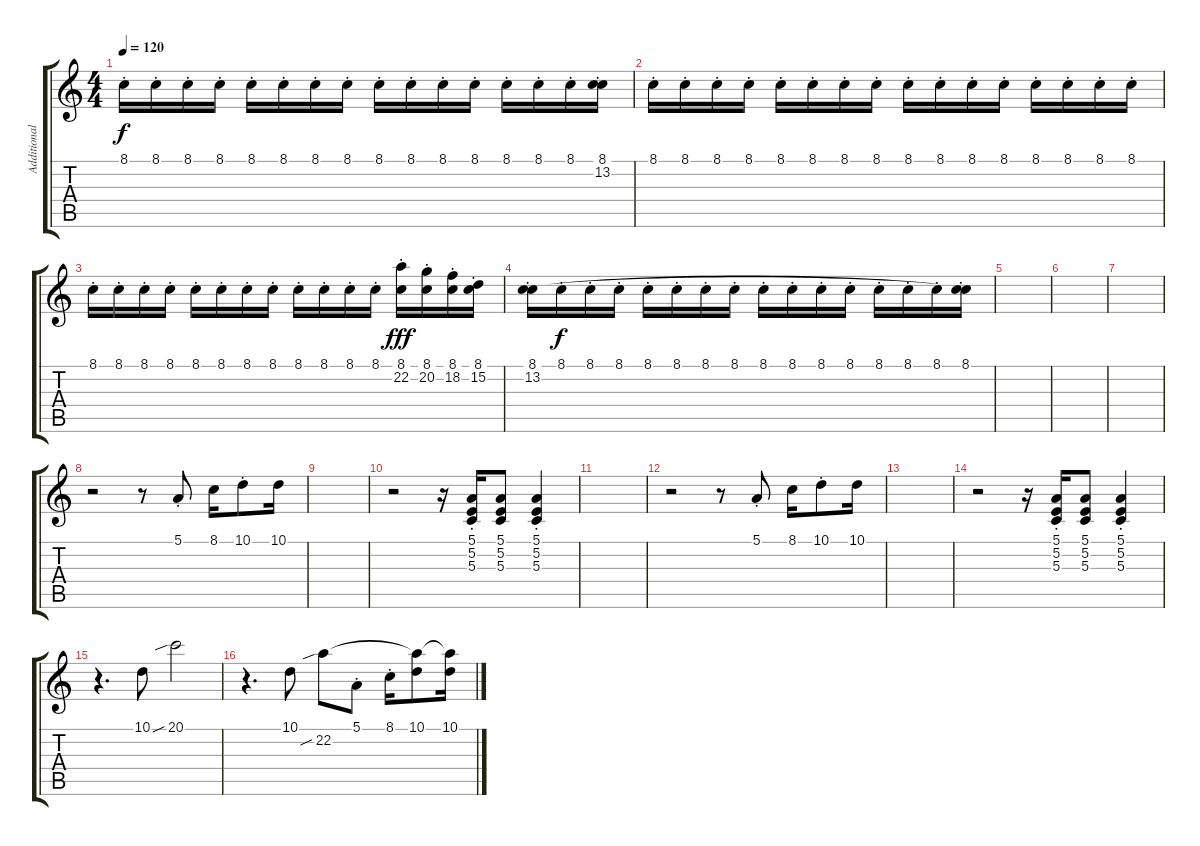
\track ("Additional Effects" "Additional") {instrument lead4chiff}
\staff {score tabs}
\tuning (E4 B3 G3 D3 A2 E2) {hide}
\ts (4 4)
\tempo 120
\clef g2
\ks c
8.1{st}.16{dy f} 8.1{st}.16 8.1{st}.16 8.1{st}.16 8.1{st}.16 8.1{st}.16 8.1{st}.16 8.1{st}.16 8.1{st}.16 8.1{st}.16 8.1{st}.16 8.1{st}.16 8.1{st}.16 8.1{st}.16 8.1{st}.16 (8.1{st} 13.2{t}).16 |
8.1{st}.16 8.1{st}.16 8.1{st}.16 8.1{st}.16 8.1{st}.16 8.1{st}.16 8.1{st}.16 8.1{st}.16 8.1{st}.16 8.1{st}.16 8.1{st}.16 8.1{st}.16 8.1{st}.16 8.1{st}.16 8.1{st}.16 8.1{st}.16 |
8.1{st}.16 8.1{st}.16 8.1{st}.16 8.1{st}.16 8.1{st}.16 8.1{st}.16 8.1{st}.16 8.1{st}.16 8.1{st}.16 8.1{st}.16 8.1{st}.16 8.1{st}.16 (8.1{st} 22.2).16{dy fff} (8.1{st} 20.2).16 (8.1{st} 18.2).16 (8.1{st} 15.2).16 |
(8.1{st} 13.2).16 8.1{st}.16{dy f} 8.1{st}.16 8.1{st}.16 8.1{st}.16 8.1{st}.16 8.1{st}.16 8.1{st}.16 8.1{st}.16 8.1{st}.16 8.1{st}.16 8.1{st}.16 8.1{st}.16 8.1{st}.16 8.1{st}.16 (8.1{st} 13.2{t}).16 |
|
|
|
r.2 r.8 5.1{st}.8 8.1.16 10.1{st}.8 10.1.16 |
|
r.2 r.16 (5.1{st} 5.2{st} 5.3{st}).16 (5.1 5.2 5.3).8 (5.1{st} 5.2{st} 5.3{st}).4 |
|
r.2 r.8 5.1{st}.8 8.1.16 10.1{st}.8 10.1.16 |
|
r.2 r.16 (5.1{st} 5.2{st} 5.3{st}).16 (5.1 5.2 5.3).8 (5.1{st} 5.2{st} 5.3{st}).4 |
r.4{d} 10.1.8 20.1{sib}.2 |
r.4{d} 10.1.8 22.2{sib}.8 5.1{st}.8 8.1{st}.16 (10.1 22.2{t}).8 (10.1 22.2{t}).16
